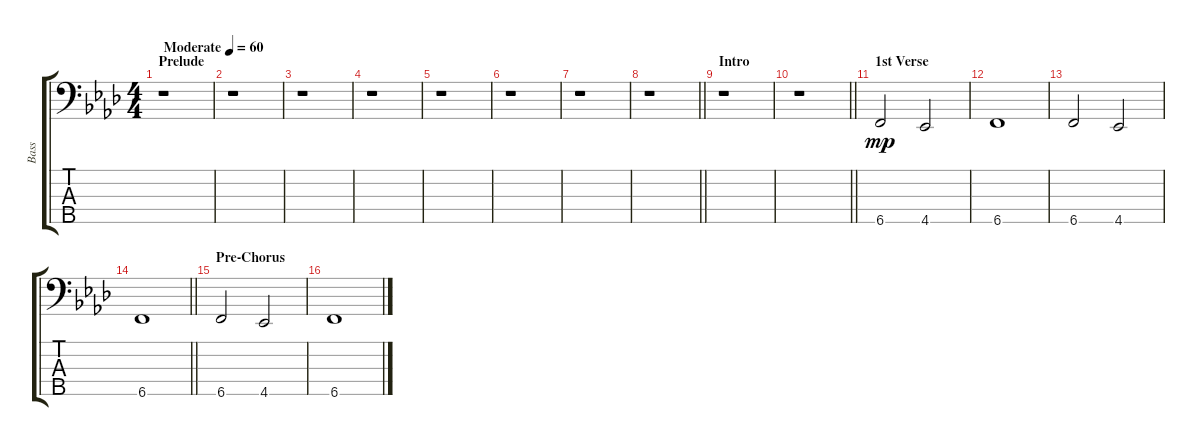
\track ("Bass" "Bass") {instrument electricbasspick}
\staff {score tabs}
\tuning (G2 D2 A1 E1 B0) {hide}
\ts (4 4)
\section ("" "Prelude")
\tempo (60 "Moderate")
\clef f4
\ks fminor
r.1{dy mp instrument electricbasspick} |
r.1 |
r.1 |
r.1 |
r.1 |
r.1 |
r.1 |
\barLineRight lightlight
r.1 |
\section ("" "Intro")
r.1 |
\barLineRight lightlight
r.1 |
\section ("" "1st Verse")
6.5.2 4.5.2 |
6.5.1 |
6.5.2 4.5.2 |
\barLineRight lightlight
6.5.1 |
\section ("" "Pre-Chorus")
6.5.2 4.5.2 |
6.5.1
